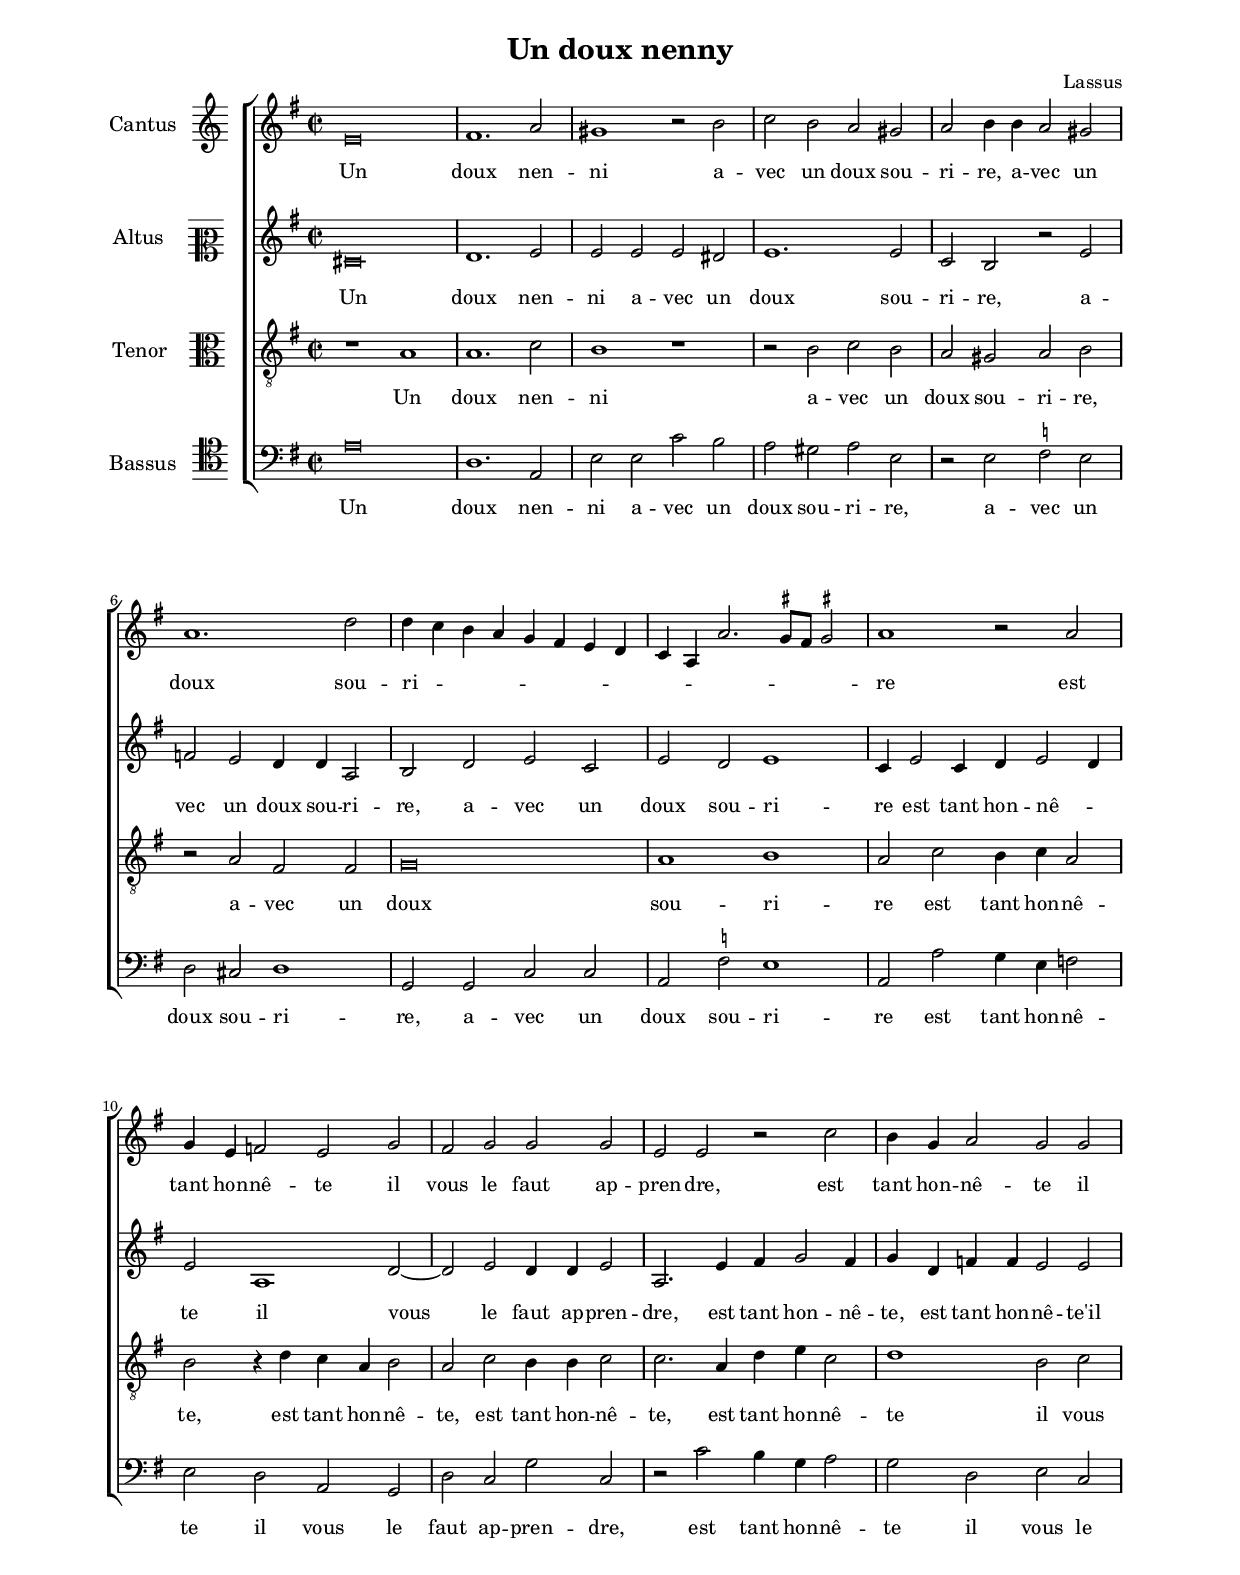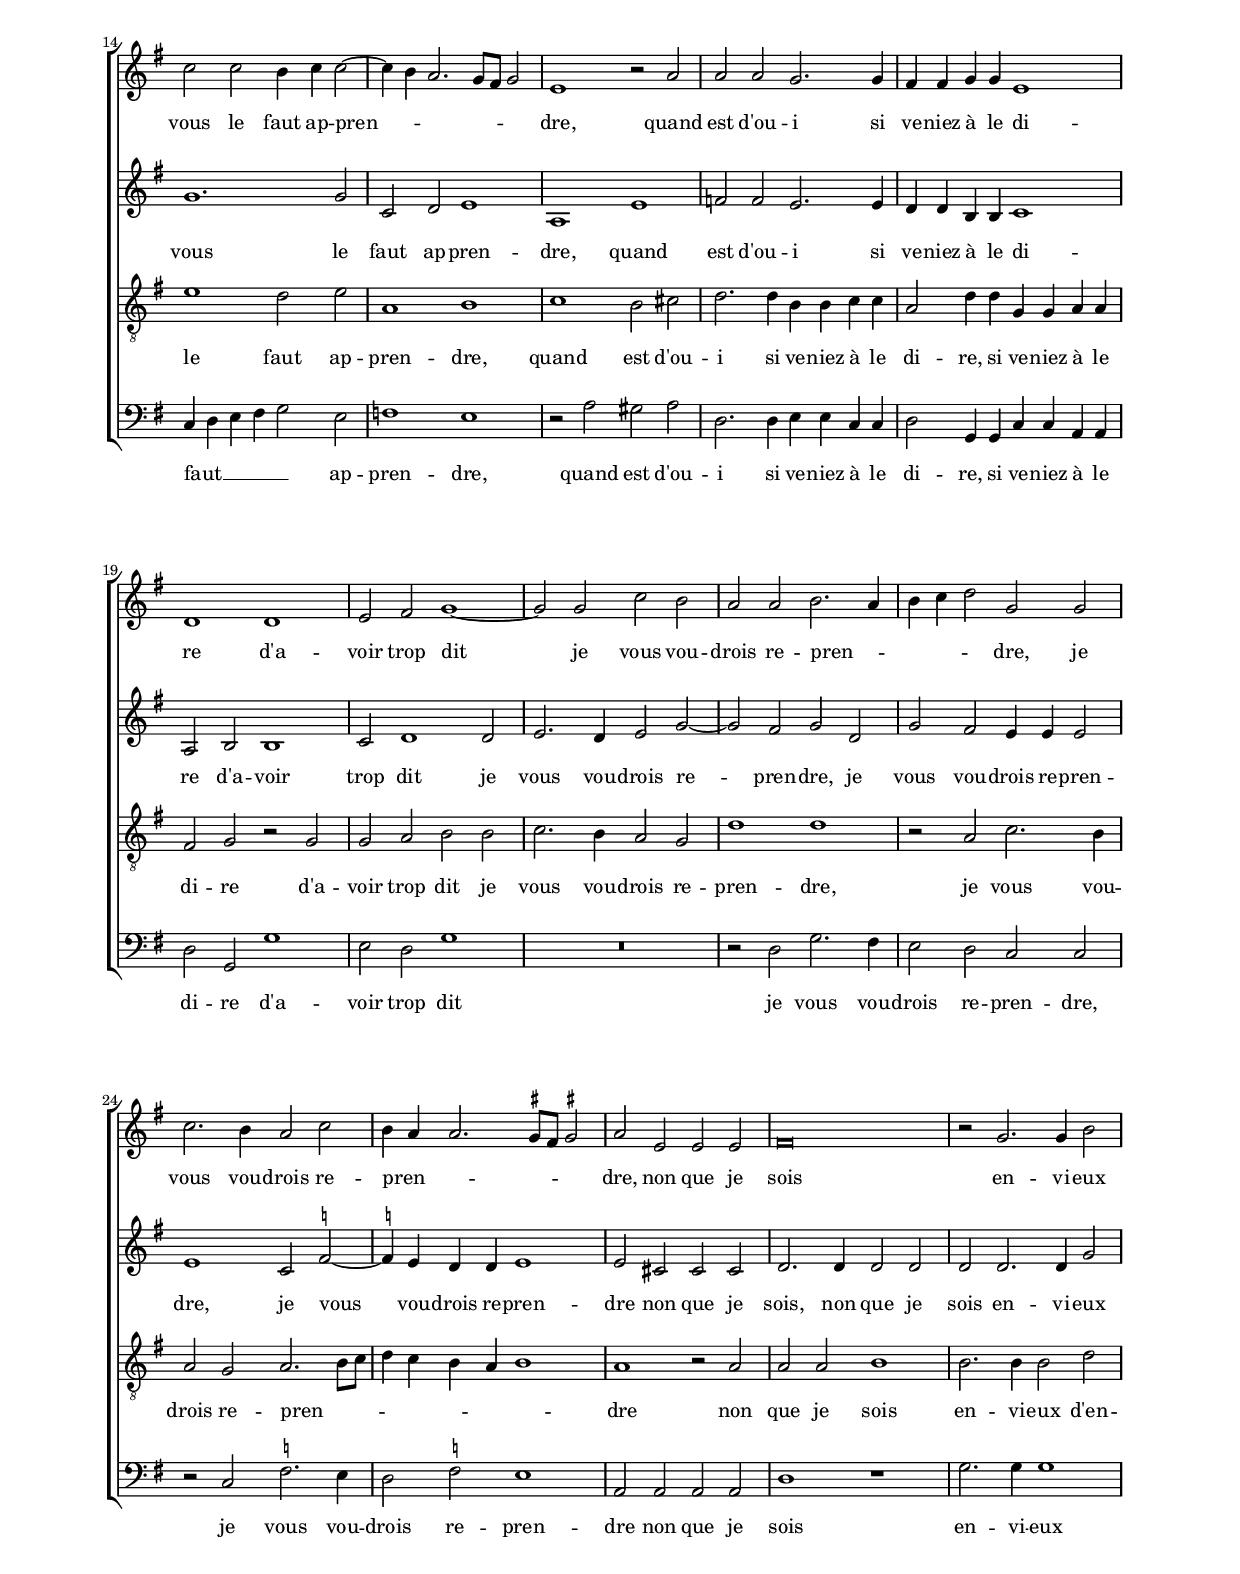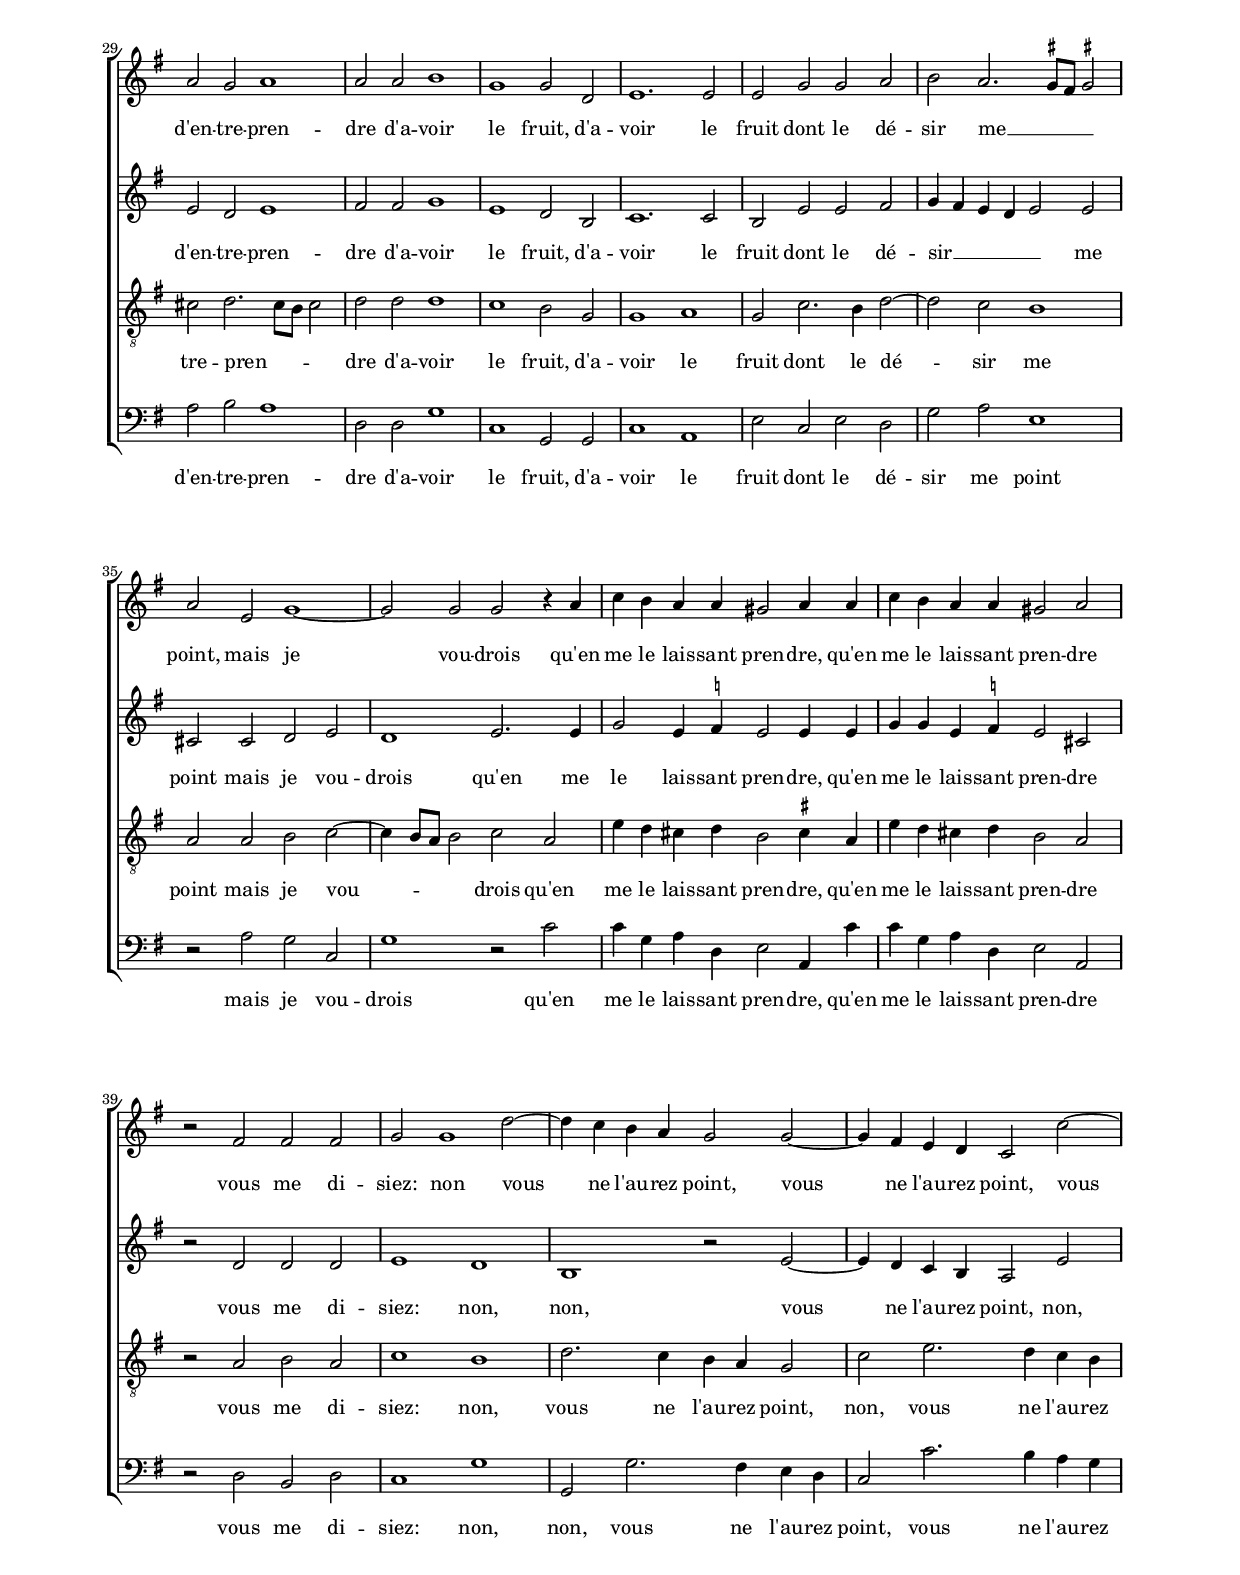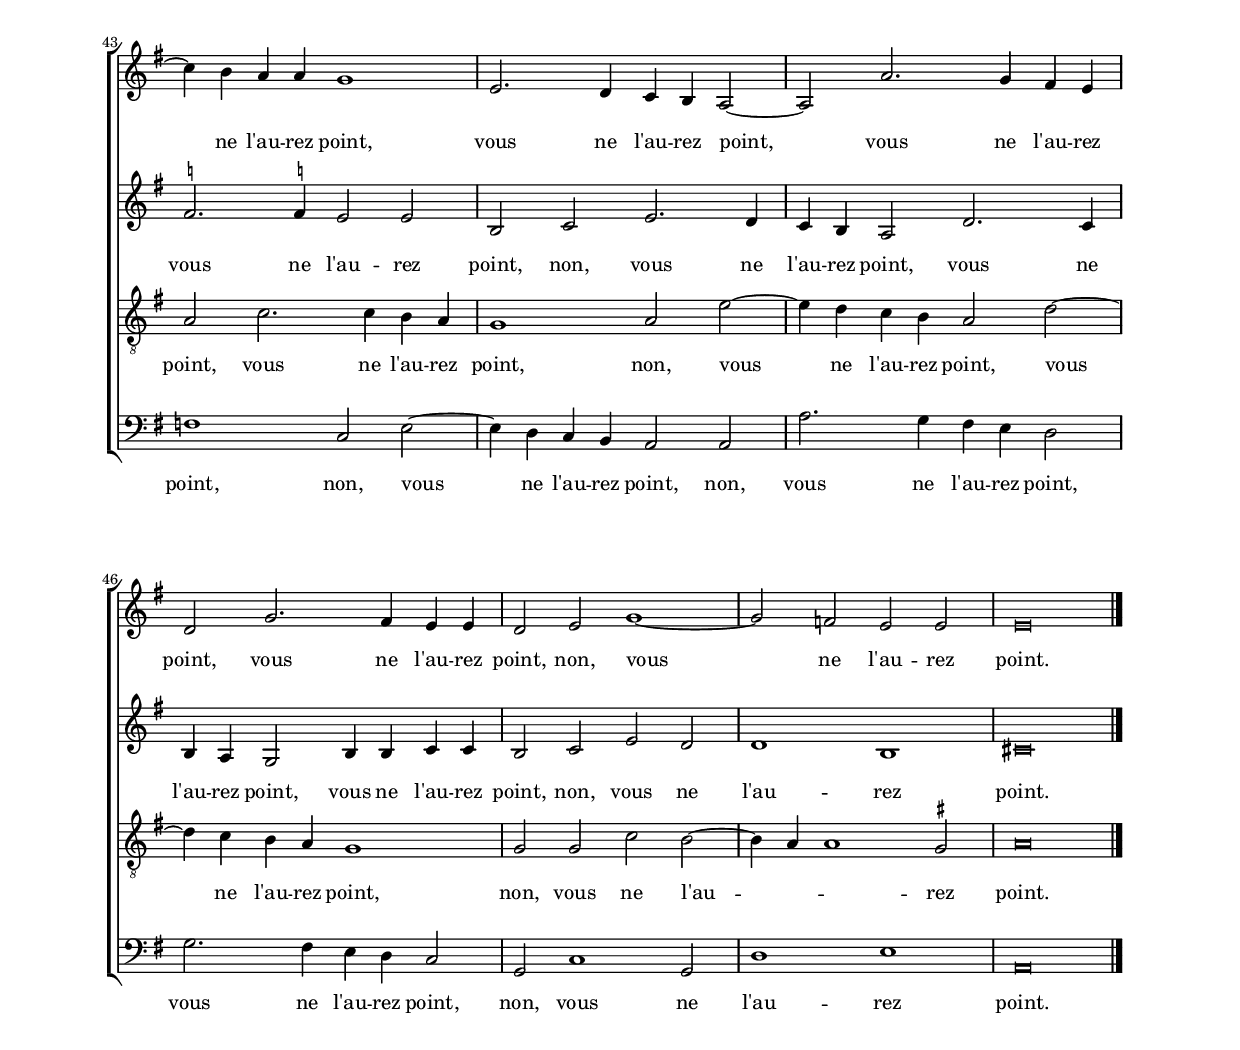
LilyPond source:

\header
{
  title="Un doux nenny"
  composer="Lassus"
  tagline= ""
}

\version "2.18.2"
\include "deutsch.ly"
#(set-global-staff-size 16)
% #(set-default-paper-size "letter")
#(ly:set-option 'point-and-click #f)

	
global = {
	\key c \major
	\time 2/2 \set Score.measureLength = #(ly:make-moment 2/1)
	}

	ficta = { \once \set suggestAccidentals = ##t }
	
	forget = #(define-music-function (parser location music) (ly:music?) #{
		\accidentalStyle forget
		$music
		\accidentalStyle default
		#})
	
	m = \melisma
	me = \melismaEnd


\paper
	{
	top-margin = 2 \cm
	bottom-margin = 2 \cm
	left-margin = 2 \cm
	right-margin = 2 \cm
	ragged-bottom = ##f
	ragged-last-bottom = ##t
	print-page-number = ##f
	system-system-spacing = #'((basic-distance . 18) (minimum-distance . 14) (padding . 7) (strechability . 150))
%	systems-per-page = 3
%	min-systems-per-page = 3
%	oddHeaderMarkup = \markup { \fill-line { \null \null \column \right-align { \fontsize #1 \fromproperty #'page:page-number-string \null } } }
%	evenHeaderMarkup = \markup { \column \right-align { \fontsize #1 \fromproperty #'page:page-number-string \null } }
	}


incipitcantus = \markup { \score {
	{
	\set Staff.instrumentName = \markup { \fontsize #1 "Cantus" }
	\key c \major
	\clef violin
	s4 \bar ""
	}
	\layout  {
	raggedright = ##t
	indent = 1.6 \cm
	line-width = 2.2\cm
	\context { \Staff \remove Time_signature_engraver }
	\override Staff.Clef.Y-extent = #'(0 . 0)
	}} \hspace #1 }
	
      
incipitaltus = \markup { \score {
	{
	\set Staff.instrumentName = \markup { \fontsize #1 "Altus" }
	\key c \major
	\clef mezzosoprano
	s4 \bar ""
	}
	\layout  {
	raggedright = ##t
	indent = 1.6 \cm
	line-width = 2.2\cm
	\context { \Staff \remove Time_signature_engraver }
	\override Staff.Clef.Y-extent = #'(0 . 0)
	}} \hspace #1 }


incipittenor = \markup { \score {
	{
	\set Staff.instrumentName = \markup { \fontsize #1 "Tenor" }
	\key c \major
	\clef alto
	s4 \bar ""
	}
	\layout  {
	raggedright = ##t
	indent = 1.6 \cm
	line-width = 2.2\cm
	\context { \Staff \remove Time_signature_engraver }
	\override Staff.Clef.Y-extent = #'(0 . 0)
	}} \hspace #1 }


incipitbassus = \markup { \score {
	{
	\set Staff.instrumentName = \markup { \fontsize #1 "Bassus" }
	\key c \major
	\clef tenor
	s4 \bar ""
	}
	\layout  {
	raggedright = ##t
	indent = 1.6 \cm
	line-width = 2.2\cm
	\context { \Staff \remove Time_signature_engraver }
	\override Staff.Clef.Y-extent = #'(0 . 0)
	}} \hspace #1 }


cantus =  \relative c''
	{
	a\breve
	h1. d2
	cis1 r2 e
	f2 e d cis
%5
	d2 e4 e d2 cis |
	d1. g2
	g4 f e d c h a g
	f4 d d'2. \ficta cis8 h \ficta cis!2
	d1 r2 d
%10
	c4 a b2 a c |
	h2 c c c
	a2 a r2 f'
	e4 c d2 c c
	f2 f e4 f f2~
%15
	f4 e d2. c8 h c2 |
	a1 r2 d
	d2 d c2. c4
	h4 h c c a1
	g1 g
%20
	a2 h c1~ |
	c2 c f e
	d2 d e2. d4
	e4 f g2 c, c
	f2. e4 d2 f
%25
	e4 d d2. \ficta cis8 h \ficta cis!2 |
	d2 a a a
	h\breve
	r2 c2. c4 e2
	d2 c d1
%30
	d2 d e1 |
	c1 c2 g
	a1. a2
	a2 c c d
	e2 d2. \ficta cis8 h \ficta cis!2
%35
	d2 a c1~ |
	c2 c c r4 d
	f4 e d d cis2 d4 d
	f4 e d d cis2 d
	r2 h h h
%40
	c2 c1 g'2~ |
	g4 f e d c2 c~
	c4 h a g f2 f'~
	f4 e d d c1
	a2. g4 f e d2~
%45
	d2 d'2. c4 h a |
	g2 c2. h4 a a
	g2 a c1~
	c2 b a a
	a\breve \bar "|." |
	}


altus =  \relative c'
        {
	fis\breve
	g1. a2
	a2 a a gis
	a1. a2
%5
	f2 e r a |
	b2 a g4 g d2
	e2 g a f
	a2 g a1
	f4 a2 f4 g a2 g4
%10
	a2 d,1 g2~ |
	g2 a g4 g a2
	d,2. a'4 h4 c2 h4
	c4 g b b a2 a
	c1. c2
%15
	f,2 g a1 |
	d,1 a'
	b2 b a2. a4
	g4 g e e f1
	d2 e e1
%20
	f2 g1 g2 |
	a2. g4 a2 c~
	c2 h c g
	c2 h a4 a a2
	a1 f2 \ficta b~
%25
	\ficta b!4 a g g a1 |
	a2 fis fis fis
	g2. g4 g2 g
	g2 g2. g4 c2
	a2 g a1
%30
	h2 h c1 |
	a1 g2 e
	f1. f2
	e2 a a h
	c4 h a g a2 a
%35
	fis2 fis g a |
	g1 a2. a4
	c2 a4 \ficta b a2 a4 a
	c4 c a \ficta b a2 fis
	r2 g g g
%40
	a1 g |
	e1 r2 a~
	a4 g f e d2 a'
	\ficta b2. \ficta b!4 a2 a
	e2 f a2. g4
%45
	f4 e d2 g2. f4 |
	e4 d c2 e4 e f f
	e2 f a g
	g1 e
	fis\breve |
	}


tenor =  \relative c'
	{
	r1 d
	d1. f2
	e1 r
	r2 e f e
%5
	d2 cis d e |
	r2 d h h
	c\breve
	d1 e
	d2 f e4 f d2
%10
	e2 r4 g f4 d e2 |
	d2 f e4 e f2
	f2. d4 g a f2
	g1 e2 f
	a1 g2 a
%15
	d,1 e |
	f1 e2 fis
	g2. g4 e e f f
	d2 g4 g c, c d d
	h2 c r c
%20
	c2 d e e |
	f2. e4 d2 c
	g'1 g
	r2 d f2. e4
	d2 c d2. e8 f
%25
	g4 f e d e1 |
	d1 r2 d
	d2 d e1
	e2. e4 e2 g
	fis2 g2. fis8 e fis2
%30
	g2 g g1 |
	f1 e2 c
	c1 d
	c2 f2. e4 g2~
	g2 f e1
%35
	d2 d e f~ |
	f4 e8 d e2 f d
	a'4 g fis g e2 \ficta fis!4 d
	a'4 g fis g e2 d
	r2 d e d
%40
	f1 e |
	g2. f4 e d c2
	f2 a2. g4 f e
	d2 f2. f4 e d
	c1 d2 a'~
%45
	a4 g f e d2 g~ |
	g4 f e d c1
	c2 c f e~
	e4 d d1 \ficta cis2
	d\breve |
	}


bassus  =  \relative c
	{
	d'\breve
	g,1. d2
	a'2 a f' e
	d2 cis d a
%5
	r2 a \ficta b a |
	g2 fis g1
	c,2 c f f
	d2 \ficta b' a1
	d,2 d' c4 a b2
%10
	a2 g d c |
	g'2 f c' f,
	r2 f' e4 c d2
	c2 g a f
	f4 g a h c2 a
%15
	b1 a |
	r2 d cis d
	g,2. g4 a a f f
	g2 c,4 c f f d d
	g2 c, c'1
%20
	a2 g c1 |
	R\breve
	r2 g c2. h4
	a2 g f f
	r2 f \ficta b2. a4
%25
	g2 \ficta b a1 |
	d,2 d d d
	g1 r
	c2. c4 c1
	d2 e d1
%30
	g,2 g c1 |
	f,1 c2 c
	f1 d
	a'2 f a g
	c2 d a1
%35
	r2 d c f, |
	c'1 r2 f
	f4 c d g, a2 d,4 f'
	f4 c d g, a2 d,
	r2 g e g
%40
	f1 c' |
	c,2 c'2. h4 a g
	f2 f'2. e4 d c
	b1 f2 a~
	a4 g f e d2 d
%45
	d'2. c4 h a g2 |
	c2. h4 a g f2
	c2 f1 c2
	g'1 a
	d,\breve |
	}

lyricscantus = \lyricmode {
	Un doux nen -- ni a -- vec un doux sou -- ri -- re,
	a -- vec un doux sou -- ri -- _ _ _ _ _ _ _ _ _ _ _ _ _ re
	est tant hon -- nê -- te il vous le faut ap -- pren -- dre,
	est tant hon -- nê -- te il vous le faut ap -- pren -- _ _ _ _ _ dre,
	quand est d'ou -- i si ve -- niez à le di -- re
	d'a -- voir trop dit je vous vou -- drois re -- pren -- _ _ _ _ dre,
	je vous vou -- drois re -- pren -- _ _ _ _ _ dre,
	non que je sois en -- vi -- eux d'en -- tre -- pren -- dre
	d'a -- voir le fruit,
	d'a -- voir le fruit dont le dé -- sir me __ _ _ _ point,
	mais je vou -- drois qu'en me le lais -- sant pren -- dre,
	qu'en me le lais -- sant pren -- dre
	vous me di -- siez: non vous ne l'au -- rez point,
	vous ne l'au -- rez point,
	vous ne l'au -- rez point,
	vous ne l'au -- rez point,
	vous ne l'au -- rez point,
	vous ne l'au -- rez point,
	non, vous ne l'au -- rez point.
	}


lyricsaltus = \lyricmode {
	Un doux nen -- ni a -- vec un doux sou -- ri -- re,
	a -- vec un doux sou -- ri -- re,
	a -- vec un doux sou -- ri -- re
	est tant hon -- nê -- _ te il vous le faut ap -- pren -- dre,
	est tant hon -- nê -- te,
	est tant hon -- nê -- te'il vous le faut ap -- pren -- dre,
	quand est d'ou -- i si ve -- niez à le di -- re
	d'a -- voir trop dit je vous vou -- drois re -- pren -- dre,
	je vous vou -- drois re -- pren -- dre,
	je vous vou -- drois re -- pren -- dre
	non que je sois,
	non que je sois en -- vi -- eux d'en -- tre -- pren -- dre
	d'a -- voir le fruit,
	d'a -- voir le fruit dont le dé -- sir __ _ _ _ _ me point
	mais je vou -- drois qu'en me le lais -- sant pren -- dre,
	qu'en me le lais -- sant pren -- dre
	vous me di -- siez: non, non, vous ne l'au -- rez point,
	non, vous ne l'au -- rez point,
	non, vous ne l'au -- rez point,
	vous ne l'au -- rez point,
	vous ne l'au -- rez point,
	non, vous ne l'au -- rez point.
	}


lyricstenor = \lyricmode {
	Un doux nen -- ni a -- vec un doux sou -- ri -- re,
	a -- vec un doux sou -- ri -- re
	est tant hon -- nê -- te,
	est tant hon -- nê -- te,
	est tant hon -- nê -- te,
	est tant hon -- nê -- te il vous le faut ap -- pren -- dre,
	quand est d'ou -- i si ve -- niez à le di -- re,
	si ve -- niez à le di -- re
	d'a -- voir trop dit je vous vou -- drois re -- pren -- dre,
	je vous vou -- drois re -- pren -- _ _ _ _ _ _ _ dre
	non que je sois en -- vi -- eux d'en -- tre -- pren -- _ _ _ dre
	d'a -- voir le fruit,
	d'a -- voir le fruit dont le dé -- sir me point
	mais je vou -- _ _ _ drois qu'en me le lais -- sant pren -- dre,
	qu'en me le lais -- sant pren -- dre
	vous me di -- siez: non, vous ne l'au -- rez point,
	non, vous ne l'au -- rez point,
	vous ne l'au -- rez point,
	non, vous ne l'au -- rez point,
	vous ne l'au -- rez point,
	non, vous ne l'au -- _ _ rez point.
	}


lyricsbassus = \lyricmode {
	Un doux nen -- ni a -- vec un doux sou -- ri -- re,
	a -- vec un doux sou -- ri -- re,
	a -- vec un doux sou -- ri -- re
	est tant hon -- nê -- te il vous le faut ap -- pren -- dre,
	est tant hon -- nê -- te il vous le faut __ _ _ _ _ ap -- pren -- dre,
	quand est d'ou -- i si ve -- niez à le di -- re,
	si ve -- niez à le di -- re
	d'a -- voir trop dit je vous vou -- drois re -- pren -- dre,
	je vous vou -- drois re -- pren -- dre
	non que je sois en -- vi -- eux d'en -- tre -- pren -- dre
	d'a -- voir le fruit,
	d'a -- voir le fruit dont le dé -- sir me point
	mais je vou -- drois qu'en me le lais -- sant pren -- dre,
	qu'en me le lais -- sant pren -- dre
	vous me di -- siez: non, non, vous ne l'au -- rez point,
	vous ne l'au -- rez point,
	non, vous ne l'au -- rez point,
	non, vous ne l'au -- rez point,
	vous ne l'au -- rez point,
	non, vous ne l'au -- rez point.
	}


\score
{  
	\transpose c g, {
	\new ChoirStaff \with { \override StaffGrouper.staff-staff-spacing.basic-distance = #13 }
	<<

	\new Staff << \global
	\new Voice="v1" {
		\set Staff.instrumentName=\incipitcantus
		\set Staff.midiInstrument = "reed organ"
		\clef "violin"
		\cantus }
	\new Lyrics \lyricsto "v1" {\lyricscantus }
	>>


	\new Staff << \global
	\new Voice="v2" {
		\set Staff.instrumentName=\incipitaltus
		\set Staff.midiInstrument = "reed organ"
		\clef "violin" 
		\altus}
	\new Lyrics \lyricsto "v2" {\lyricsaltus }
	>>


	\new Staff << \global
	\new Voice="v3" {
		\set Staff.instrumentName=\incipittenor
		\set Staff.midiInstrument = "reed organ"
		\clef "G_8"
		\tenor }
	\new Lyrics \lyricsto "v3" {\lyricstenor }
	>>


	\new Staff << \global
	\new Voice="v4" {
		\set Staff.instrumentName=\incipitbassus
		\set Staff.midiInstrument = "reed organ"
		\clef "bass" 
		\bassus }
	\new Lyrics \lyricsto "v4" {\lyricsbassus}
	>>

	>>
	} % transpose

	\layout
	{
	indent = 2.3 \cm
	\context { \Lyrics \override VerticalAxisGroup.nonstaff-relatedstaff-spacing.padding = #2 }
	\context { \Staff \override TimeSignature.break-visibility = #end-of-line-invisible }
%	\context { \Staff \override InstrumentName.X-offset = #'-25 }
	\context { \Voice \override Slur.transparent = ##t }
%	\context { \Voice \override AccidentalSuggestion.avoid-slur = #'ignore }
%	\context { \Voice \override AccidentalSuggestion.outside-staff-priority = ##f }
%	\context { \Score \override BarNumber.padding = #2 }
	\context { \Voice \override NoteHead.style = #'baroque }
	}

\midi
	{
    	\tempo 2 = 110
	}
	
}


% EOF
